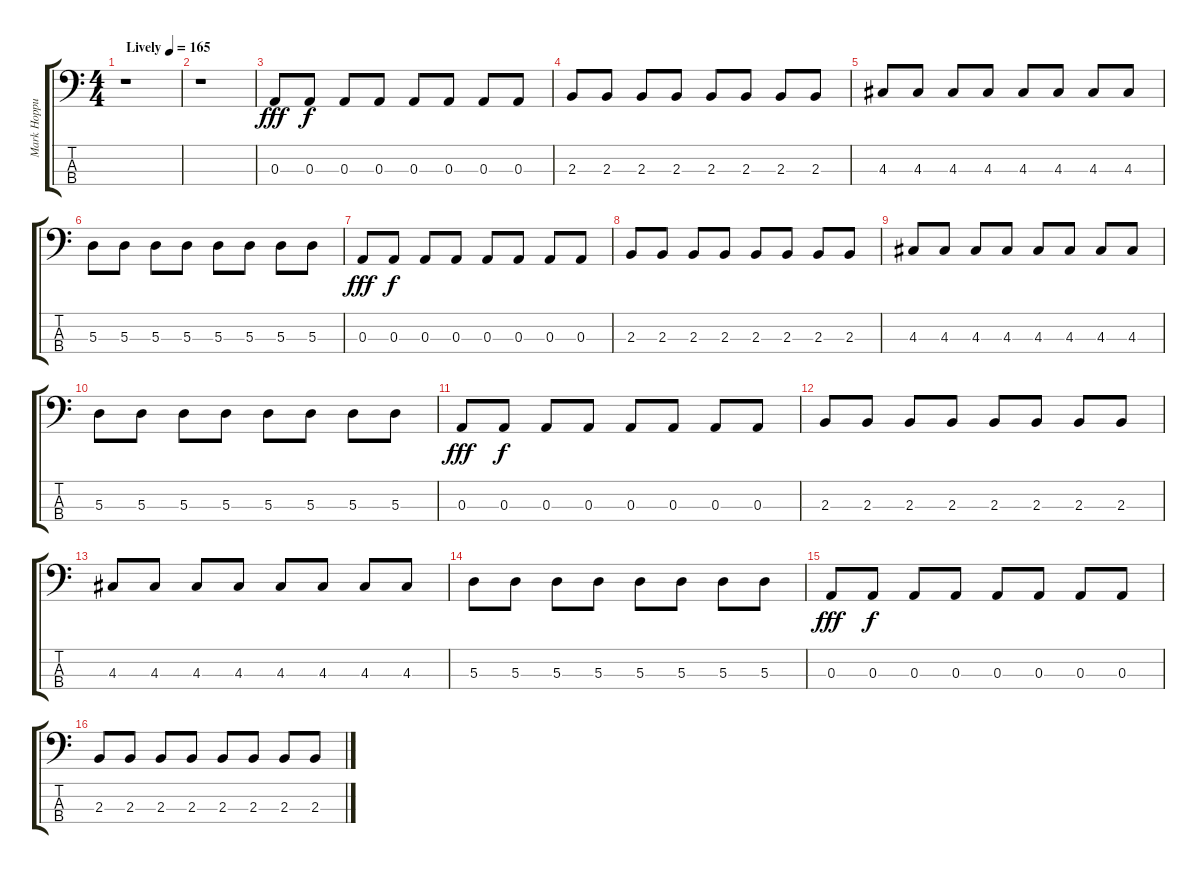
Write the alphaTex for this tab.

\track ("Mark Hoppus - Bass" "Mark Hoppu") {instrument electricbasspick}
\staff {score tabs}
\tuning (G2 D2 A1 E1) {hide}
\ts (4 4)
\tempo (165 "Lively")
\clef f4
\ks c
r.1{dy fff instrument electricbasspick} |
r.1 |
0.3.8 0.3.8{dy f} 0.3.8 0.3.8 0.3.8 0.3.8 0.3.8 0.3.8 |
2.3.8 2.3.8 2.3.8 2.3.8 2.3.8 2.3.8 2.3.8 2.3.8 |
4.3.8 4.3.8 4.3.8 4.3.8 4.3.8 4.3.8 4.3.8 4.3.8 |
5.3.8 5.3.8 5.3.8 5.3.8 5.3.8 5.3.8 5.3.8 5.3.8 |
0.3.8{dy fff} 0.3.8{dy f} 0.3.8 0.3.8 0.3.8 0.3.8 0.3.8 0.3.8 |
2.3.8 2.3.8 2.3.8 2.3.8 2.3.8 2.3.8 2.3.8 2.3.8 |
4.3.8 4.3.8 4.3.8 4.3.8 4.3.8 4.3.8 4.3.8 4.3.8 |
5.3.8 5.3.8 5.3.8 5.3.8 5.3.8 5.3.8 5.3.8 5.3.8 |
0.3.8{dy fff} 0.3.8{dy f} 0.3.8 0.3.8 0.3.8 0.3.8 0.3.8 0.3.8 |
2.3.8 2.3.8 2.3.8 2.3.8 2.3.8 2.3.8 2.3.8 2.3.8 |
4.3.8 4.3.8 4.3.8 4.3.8 4.3.8 4.3.8 4.3.8 4.3.8 |
5.3.8 5.3.8 5.3.8 5.3.8 5.3.8 5.3.8 5.3.8 5.3.8 |
0.3.8{dy fff} 0.3.8{dy f} 0.3.8 0.3.8 0.3.8 0.3.8 0.3.8 0.3.8 |
2.3.8 2.3.8 2.3.8 2.3.8 2.3.8 2.3.8 2.3.8 2.3.8
